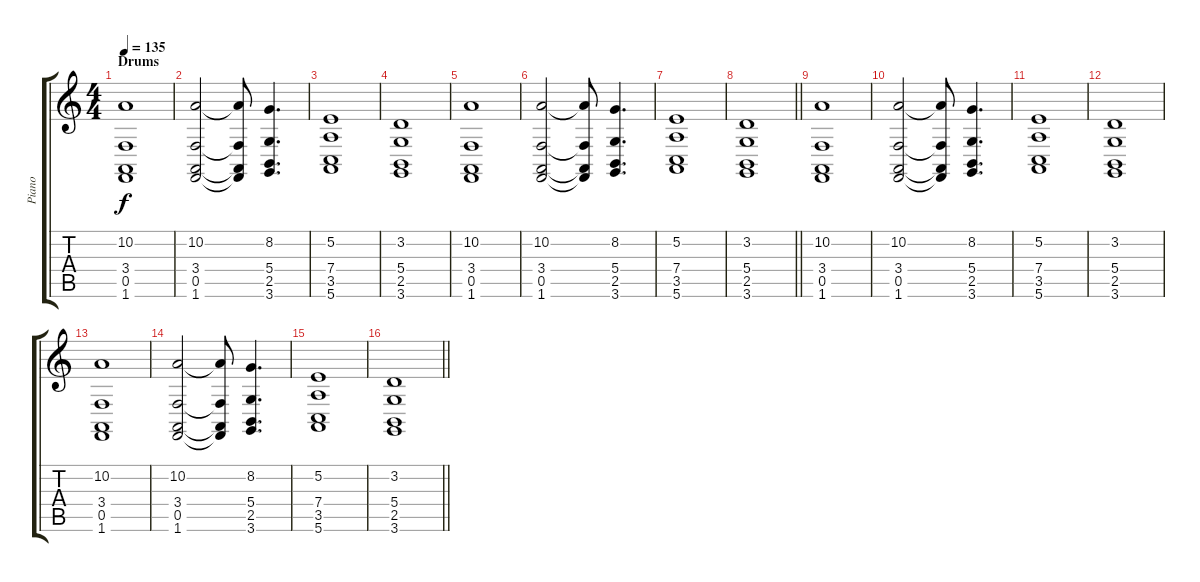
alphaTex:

\track ("Piano" "Piano") {instrument electricpiano1}
\staff {score tabs}
\tuning (E4 B3 G3 D3 A2 E2) {hide}
\ts (4 4)
\section ("" "Drums")
\tempo 135
\clef g2
\ks c
(10.2 3.4 0.5 1.6).1{dy f} |
(10.2 3.4 0.5 1.6).2 (10.2{t} 3.4{t} 0.5{t} 1.6{t}).8 (8.2 5.4 2.5 3.6).4{d} |
(5.2 7.4 3.5 5.6).1 |
(3.2 5.4 2.5 3.6).1 |
(10.2 3.4 0.5 1.6).1 |
(10.2 3.4 0.5 1.6).2 (10.2{t} 3.4{t} 0.5{t} 1.6{t}).8 (8.2 5.4 2.5 3.6).4{d} |
(5.2 7.4 3.5 5.6).1 |
\barLineRight lightlight
(3.2 5.4 2.5 3.6).1 |
(10.2 3.4 0.5 1.6).1 |
(10.2 3.4 0.5 1.6).2 (10.2{t} 3.4{t} 0.5{t} 1.6{t}).8 (8.2 5.4 2.5 3.6).4{d} |
(5.2 7.4 3.5 5.6).1 |
(3.2 5.4 2.5 3.6).1 |
(10.2 3.4 0.5 1.6).1 |
(10.2 3.4 0.5 1.6).2 (10.2{t} 3.4{t} 0.5{t} 1.6{t}).8 (8.2 5.4 2.5 3.6).4{d} |
(5.2 7.4 3.5 5.6).1 |
\barLineRight lightlight
(3.2 5.4 2.5 3.6).1
